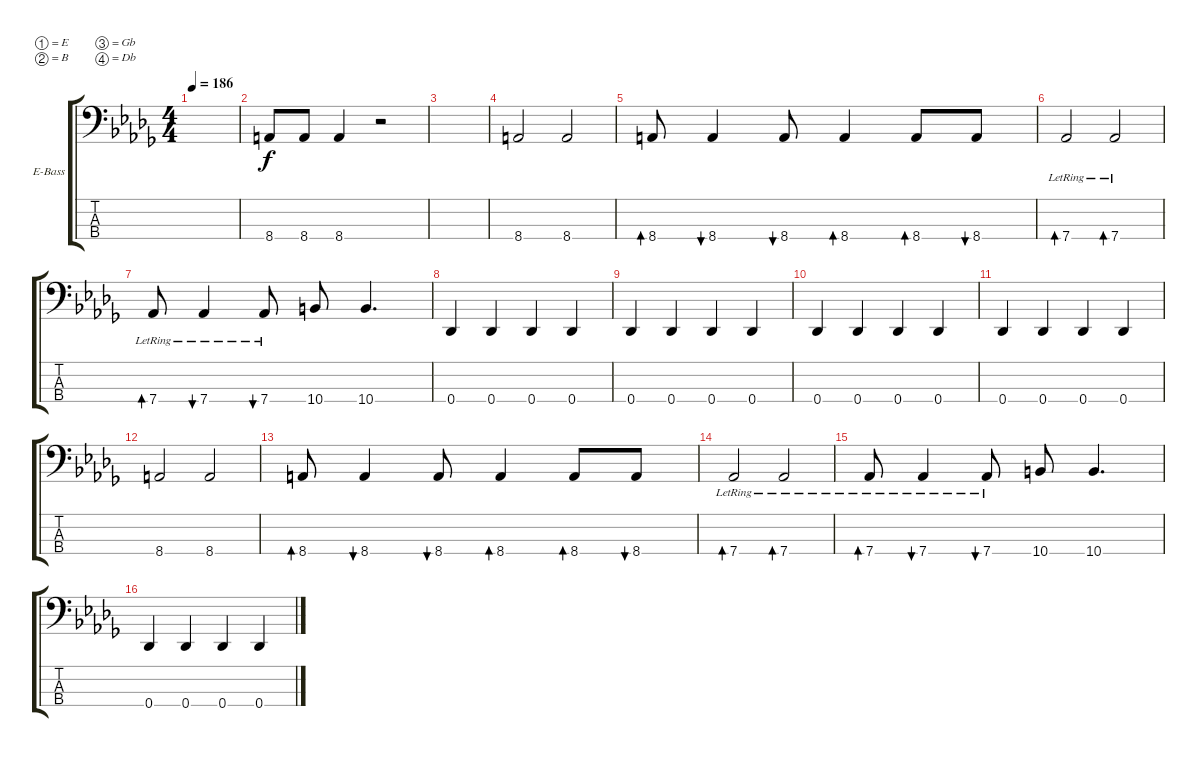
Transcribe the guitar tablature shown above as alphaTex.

\bracketExtendMode groupsimilarinstruments
\firstSystemTrackNameOrientation horizontal
\otherSystemsTrackNameOrientation horizontal
\track (" Bass" "E-Bass") {instrument electricbassfinger}
\staff {score tabs}
\tuning (E2 B1 Gb1 Db1)
\ts (4 4)
\tempo 186
\clef f4
\scale
0.333333
\ks db
|
\scale
0.333333 8.4.8 8.4.8 8.4.4 r.2 |
\scale
0.333333 |
\scale
0.333333 8.4.2 8.4.2 |
\scale
0.333333 8.4.8{bd 60} 8.4.4{bu 60} 8.4.8{bu 60} 8.4.4{bd 60} 8.4.8{bd 60} 8.4.8{bu 60} |
\scale
0.333333 7.4{lr}.2{bd 60} 7.4{lr}.2{bd 60} |
\scale
0.333333 7.4{lr}.8{bd 60} 7.4{lr}.4{bu 60} 7.4{lr}.8{bu 60} 10.4.8 10.4.4{d} |
\scale
0.333333 0.4.4 0.4.4 0.4.4 0.4.4 |
\scale
0.333333 0.4.4 0.4.4 0.4.4 0.4.4 |
\scale
0.333333 0.4.4 0.4.4 0.4.4 0.4.4 |
\scale
0.333333 0.4.4 0.4.4 0.4.4 0.4.4 |
\scale
0.333333 8.4.2 8.4.2 |
\scale
0.333333 8.4.8{bd 60} 8.4.4{bu 60} 8.4.8{bu 60} 8.4.4{bd 60} 8.4.8{bd 60} 8.4.8{bu 60} |
\scale
0.333333 7.4{lr}.2{bd 60} 7.4{lr}.2{bd 60} |
\scale
0.333333 7.4{lr}.8{bd 60} 7.4{lr}.4{bu 60} 7.4{lr}.8{bu 60} 10.4.8 10.4.4{d} |
\scale
0.333333 0.4.4 0.4.4 0.4.4 0.4.4
